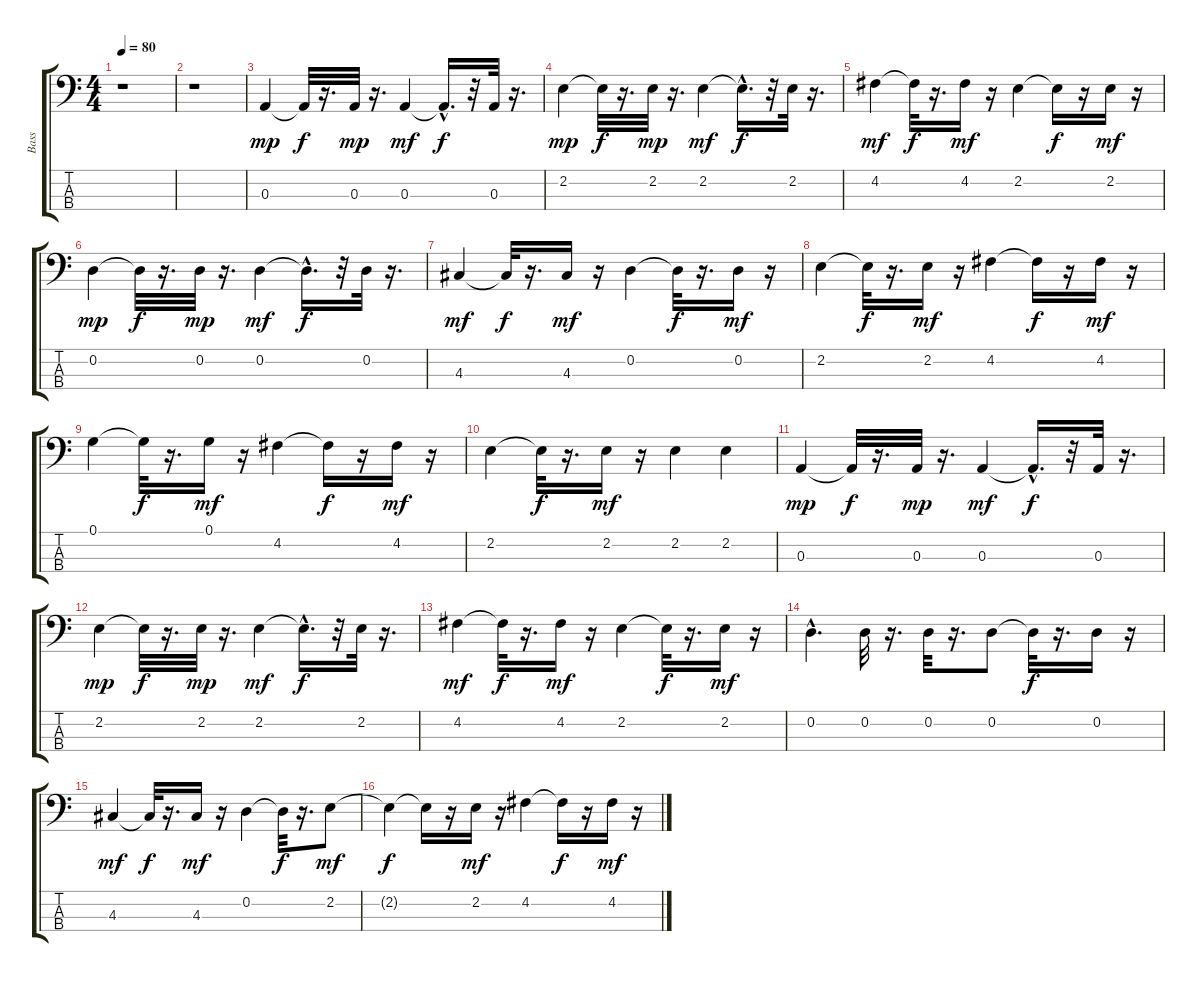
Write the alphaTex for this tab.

\track ("Bass   " "Bass   ") {instrument fretlessbass}
\staff {score tabs}
\tuning (G2 D2 A1 E1) {hide}
\ts (4 4)
\tempo 80
\clef f4
\ks c
r.1{dy mp instrument fretlessbass} |
r.1 |
0.3.4 0.3{t}.32{dy f} r.16{d} 0.3.32{dy mp} r.16{d} 0.3.4{dy mf} 0.3{hac t}.16{d dy f} r.32 0.3.32 r.16{d} |
2.2.4{dy mp} 2.2{t}.32{dy f} r.16{d} 2.2.32{dy mp} r.16{d} 2.2.4{dy mf} 2.2{hac t}.16{d dy f} r.32 2.2.32 r.16{d} |
4.2.4{dy mf} 4.2{t}.32{dy f} r.16{d} 4.2.16{dy mf} r.16 2.2.4 2.2{t}.16{dy f} r.16 2.2.16{dy mf} r.16 |
0.2.4{dy mp} 0.2{t}.32{dy f} r.16{d} 0.2.32{dy mp} r.16{d} 0.2.4{dy mf} 0.2{hac t}.16{d dy f} r.32 0.2.32 r.16{d} |
4.3.4{dy mf} 4.3{t}.32{dy f} r.16{d} 4.3.16{dy mf} r.16 0.2.4 0.2{t}.32{dy f} r.16{d} 0.2.16{dy mf} r.16 |
2.2.4 2.2{t}.32{dy f} r.16{d} 2.2.16{dy mf} r.16 4.2.4 4.2{t}.16{dy f} r.16 4.2.16{dy mf} r.16 |
0.1.4 0.1{t}.32{dy f} r.16{d} 0.1.16{dy mf} r.16 4.2.4 4.2{t}.16{dy f} r.16 4.2.16{dy mf} r.16 |
2.2.4 2.2{t}.32{dy f} r.16{d} 2.2.16{dy mf} r.16 2.2.4 2.2.4 |
0.3.4{dy mp} 0.3{t}.32{dy f} r.16{d} 0.3.32{dy mp} r.16{d} 0.3.4{dy mf} 0.3{hac t}.16{d dy f} r.32 0.3.32 r.16{d} |
2.2.4{dy mp} 2.2{t}.32{dy f} r.16{d} 2.2.32{dy mp} r.16{d} 2.2.4{dy mf} 2.2{hac t}.16{d dy f} r.32 2.2.32 r.16{d} |
4.2.4{dy mf} 4.2{t}.32{dy f} r.16{d} 4.2.16{dy mf} r.16 2.2.4 2.2{t}.32{dy f} r.16{d} 2.2.16{dy mf} r.16 |
0.2{hac}.4{d} 0.2.32 r.16{d} 0.2.32 r.16{d} 0.2.8 0.2{t}.32{dy f} r.16{d} 0.2.16 r.16 |
4.3.4{dy mf} 4.3{t}.32{dy f} r.16{d} 4.3.16{dy mf} r.16 0.2.4 0.2{t}.32{dy f} r.16{d} 2.2.8{dy mf} |
2.2{t}.4{dy f} 2.2{t}.16 r.16 2.2.16{dy mf} r.16 4.2.4 4.2{t}.16{dy f} r.16 4.2.16{dy mf} r.16
